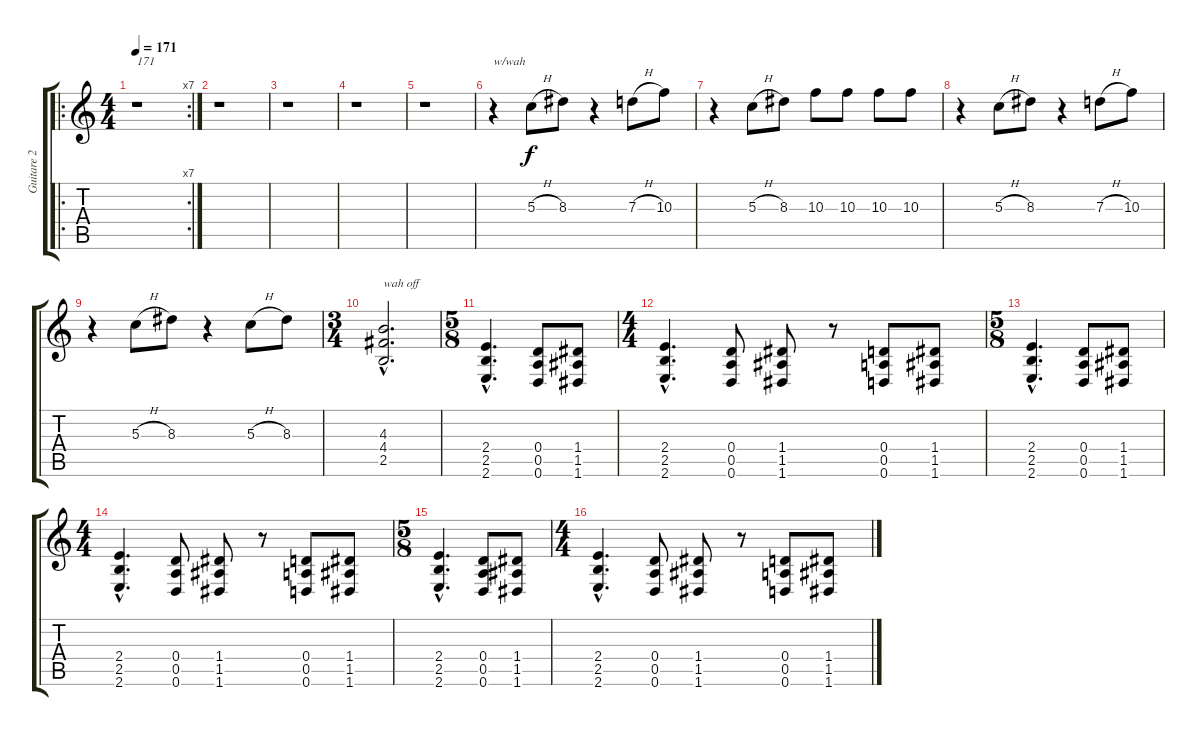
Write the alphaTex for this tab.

\track ("Guitare 2" "Guitare 2") {instrument distortionguitar}
\staff {score tabs}
\tuning (E4 B3 G3 D3 A2 D2) {hide}
\ro
\rc 7
\ts (4 4)
\tempo 171
\clef g2
\ks c
r.1{txt "171" dy f instrument distortionguitar} |
r.1 |
r.1 |
r.1 |
r.1 |
r.4{txt "w/wah"} 5.3{h}.8{volume 16} 8.3.8 r.4 7.3{h}.8 10.3.8 |
r.4 5.3{h}.8 8.3.8 10.3.8 10.3.8 10.3.8 10.3.8 |
r.4 5.3{h}.8 8.3.8 r.4 7.3{h}.8 10.3.8 |
r.4 5.3{h}.8 8.3.8 r.4 5.3{h}.8 8.3.8 |
\ts (3 4)
(4.3{hac} 4.4{hac} 2.5{hac}).2{d txt "wah off" volume 10} |
\ts (5 8)
(2.4{hac} 2.5{hac} 2.6{hac}).4{d} (0.4 0.5 0.6).8 (1.4 1.5 1.6).8 |
\ts (4 4)
(2.4{hac} 2.5{hac} 2.6{hac}).4{d} (0.4 0.5 0.6).8 (1.4 1.5 1.6).8 r.8 (0.4 0.5 0.6).8 (1.4 1.5 1.6).8 |
\ts (5 8)
(2.4{hac} 2.5{hac} 2.6{hac}).4{d} (0.4 0.5 0.6).8 (1.4 1.5 1.6).8 |
\ts (4 4)
(2.4{hac} 2.5{hac} 2.6{hac}).4{d} (0.4 0.5 0.6).8 (1.4 1.5 1.6).8 r.8 (0.4 0.5 0.6).8 (1.4 1.5 1.6).8 |
\ts (5 8)
(2.4{hac} 2.5{hac} 2.6{hac}).4{d} (0.4 0.5 0.6).8 (1.4 1.5 1.6).8 |
\ts (4 4)
(2.4{hac} 2.5{hac} 2.6{hac}).4{d} (0.4 0.5 0.6).8 (1.4 1.5 1.6).8 r.8 (0.4 0.5 0.6).8 (1.4 1.5 1.6).8
